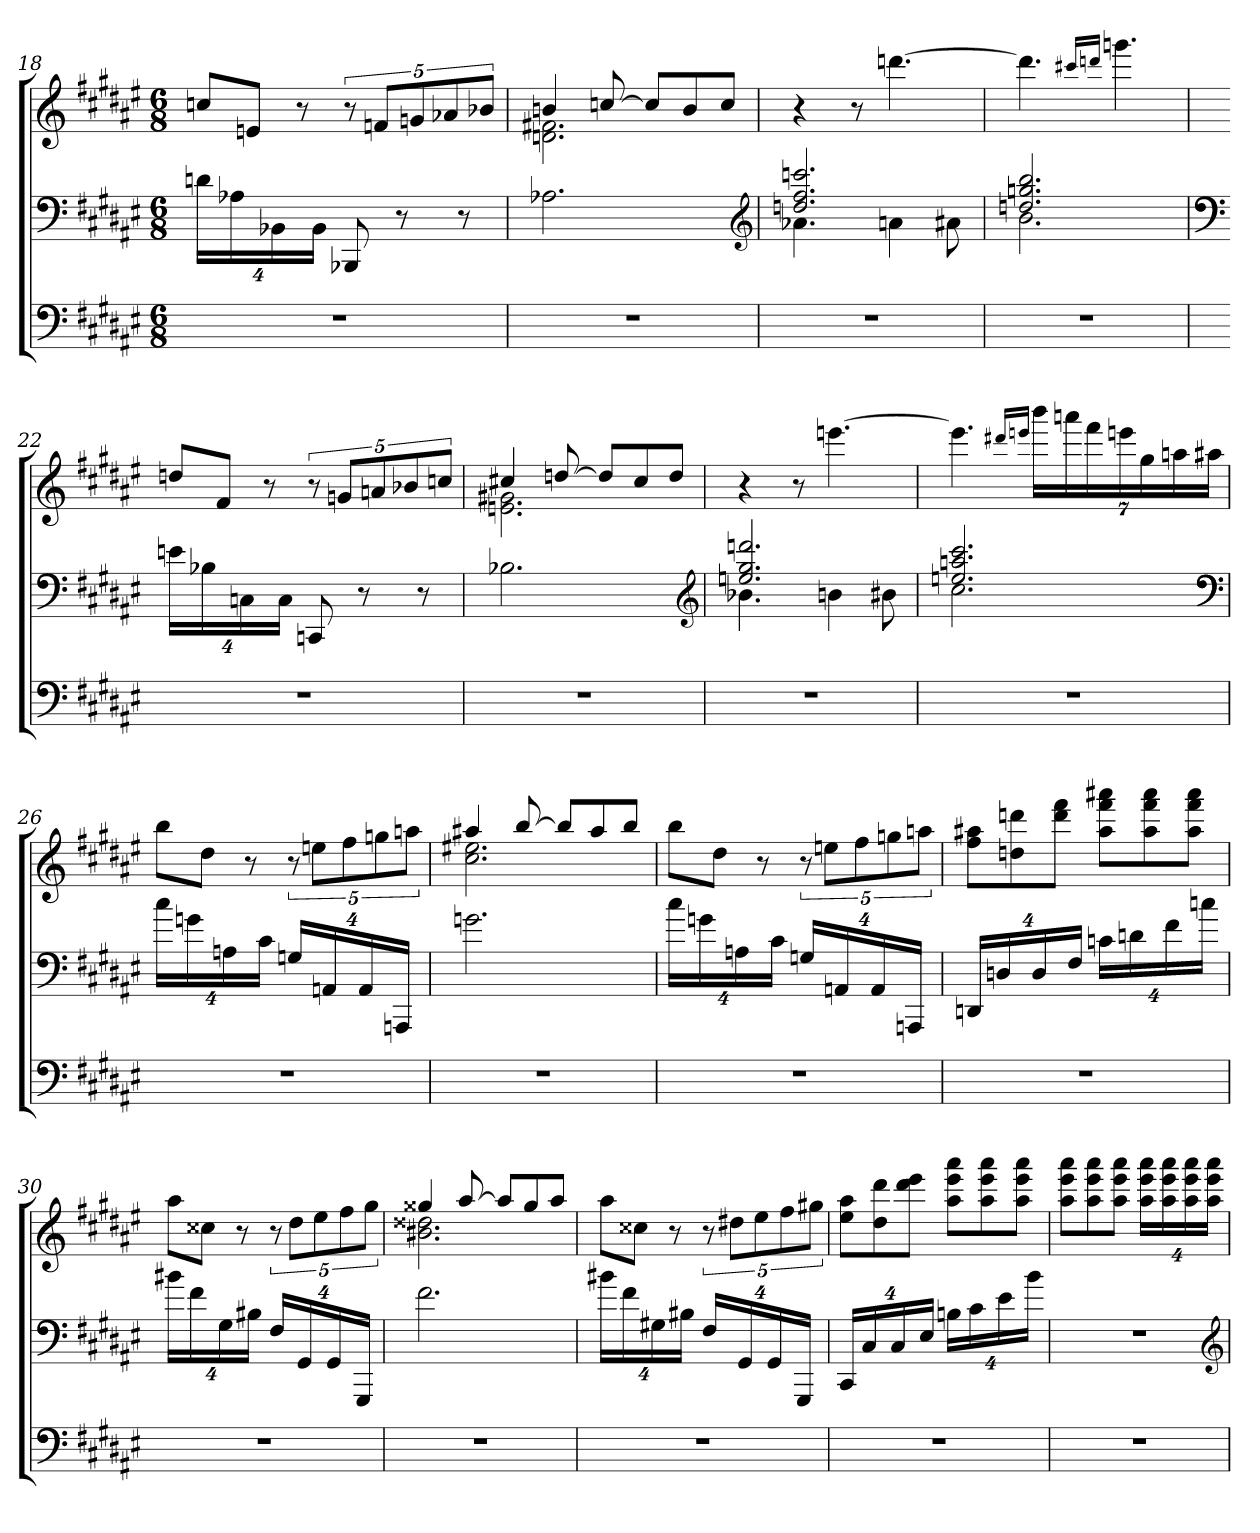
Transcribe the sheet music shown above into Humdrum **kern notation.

**kern	**kern	**kern
*part3	*part2	*part1
*staff3	*staff2	*staff1
*clefF4	*clefF4	*clefG2
*k[f#c#g#d#a#e#]	*k[f#c#g#d#a#e#]	*k[f#c#g#d#a#e#]
*F#:	*F#:	*F#:
*M6/8	*M6/8	*M6/8
=18	=18	=18
2.r	32%3dnLL	8ccnL
.	32%3A-X	.
.	.	8enJ
.	32%3BB-X	.
.	.	8r
.	32%3BB-JJ	.
.	8BBB-X	40%3r
.	.	40%3fnL
.	8r	.
.	.	40%3gn
.	.	40%3a-X
.	8r	.
.	.	40%3b-XJ
=19	=19	=19
*	*	*^
2.r	2.A-X	4bn	2.dn 2.f#X
.	.	[8ccn	.
.	.	8ccL]	.
.	.	8b	.
.	.	8ccJ	.
*	*	*v	*v
*	*clefG2	*
=20	=20	=20
*	*^	*
2.r	2.ddn 2.ff# 2.cccn	4.a-X	4r
.	.	.	8r
.	.	4an	[4.dddn
.	.	8a#X	.
=21	=21	=21	=21
2.r	2.ddn 2.ggn 2.bb	2.b	4.ddd]
.	.	.	16qqccc#X/LL
.	.	.	16qqdddn/JJ
.	.	.	4.gggn
*	*v	*v	*
=22	=22	=22
*	*clefF4	*
2.r	32%3enLL	8ddnL
.	32%3B-X	.
.	.	8f#J
.	32%3Cn	.
.	.	8r
.	32%3CJJ	.
.	8CCn	40%3r
.	.	40%3gnL
.	8r	.
.	.	40%3an
.	.	40%3b-X
.	8r	.
.	.	40%3ccnJ
=23	=23	=23
*	*	*^
2.r	2.B-X	4cc#X	2.en 2.g#X
.	.	[8ddn	.
.	.	8ddL]	.
.	.	8cc#	.
.	.	8ddJ	.
*	*	*v	*v
*	*clefG2	*
=24	=24	=24
*	*^	*
2.r	2.een 2.gg# 2.dddn	4.b-X	4r
.	.	.	8r
.	.	4bn	[4.eeen
.	.	8b#X	.
=25	=25	=25	=25
2.r	2.een 2.aan 2.ccc#	2.cc#	4.eee]
.	.	.	16qqddd#X/LL
.	.	.	16qqeeen/JJ
.	.	.	56%3bbbLL
.	.	.	56%3aaan
.	.	.	56%3fff#
.	.	.	56%3eeen
.	.	.	56%3gg#
.	.	.	56%3aan
.	.	.	56%3aa#XJJ
*	*v	*v	*
*	*clefF4	*
=26	=26	=26
2.r	32%3cc#LL	8bbL
.	32%3gn	.
.	.	8dd#J
.	32%3An	.
.	.	8r
.	32%3c#JJ	.
.	32%3GnLL	40%3r
.	.	40%3eenL
.	32%3AAn	.
.	.	40%3ff#
.	32%3AA	.
.	.	40%3ggn
.	32%3AAAnJJ	.
.	.	40%3aanJ
=27	=27	=27
*	*	*^
2.r	2.gn	4aa#X	2.cc# 2.ee#X
.	.	[8bb	.
.	.	8bbL]	.
.	.	8aa#	.
.	.	8bbJ	.
*	*	*v	*v
=28	=28	=28
2.r	32%3cc#LL	8bbL
.	32%3gn	.
.	.	8dd#J
.	32%3An	.
.	.	8r
.	32%3c#JJ	.
.	32%3GnLL	40%3r
.	.	40%3eenL
.	32%3AAn	.
.	.	40%3ff#
.	32%3AA	.
.	.	40%3ggn
.	32%3AAAnJJ	.
.	.	40%3aanJ
=29	=29	=29
2.r	32%3DDnLL	8ff# 8aa#XL
.	32%3Dn	.
.	.	8ddn 8dddn
.	32%3D	.
.	.	8ddd 8fff#J
.	32%3F#JJ	.
.	32%3cnLL	8aa# 8fff# 8aaa#XL
.	32%3dn	.
.	.	8aa# 8fff# 8aaa#
.	32%3f#	.
.	.	8aa# 8fff# 8aaa#J
.	32%3ccnJJ	.
=30	=30	=30
2.r	32%3b#XLL	8aa#L
.	32%3f#	.
.	.	8cc##XJ
.	32%3G#	.
.	.	8r
.	32%3B#XJJ	.
.	32%3F#LL	40%3r
.	.	40%3dd#L
.	32%3GG#	.
.	.	40%3ee#
.	32%3GG#	.
.	.	40%3ff#
.	32%3GGG#JJ	.
.	.	40%3gg#J
=31	=31	=31
*	*	*^
2.r	2.f#	4gg##X	2.b#X 2.dd##X
.	.	[8aa#	.
.	.	8aa#L]	.
.	.	8gg##	.
.	.	8aa#J	.
*	*	*v	*v
=32	=32	=32
2.r	32%3b#XLL	8aa#L
.	32%3f#	.
.	.	8cc##XJ
.	32%3G#X	.
.	.	8r
.	32%3B#XJJ	.
.	32%3F#LL	40%3r
.	.	40%3dd#XL
.	32%3GG#	.
.	.	40%3ee#
.	32%3GG#	.
.	.	40%3ff#
.	32%3GGG#JJ	.
.	.	40%3gg#XJ
=33	=33	=33
2.r	32%3CC#LL	8ee# 8aa#L
.	32%3C#	.
.	.	8dd# 8ddd#
.	32%3C#	.
.	.	8ddd# 8eee#J
.	32%3E#JJ	.
.	32%3BnLL	8aa# 8eee# 8aaa#L
.	32%3c#	.
.	.	8aa# 8eee# 8aaa#
.	32%3e#	.
.	.	8aa# 8eee# 8aaa#J
.	32%3bJJ	.
=34	=34	=34
2.r	2.r	8aa# 8eee# 8aaa#L
.	.	8aa# 8eee# 8aaa#
.	.	8aa# 8eee# 8aaa#J
.	.	32%3aa# 32%3eee# 32%3aaa#LL
.	.	32%3aa# 32%3eee# 32%3aaa#
.	.	32%3aa# 32%3eee# 32%3aaa#
.	.	32%3aa# 32%3eee# 32%3aaa#JJ
*	*clefG2	*
=	=	=
*-	*-	*-
